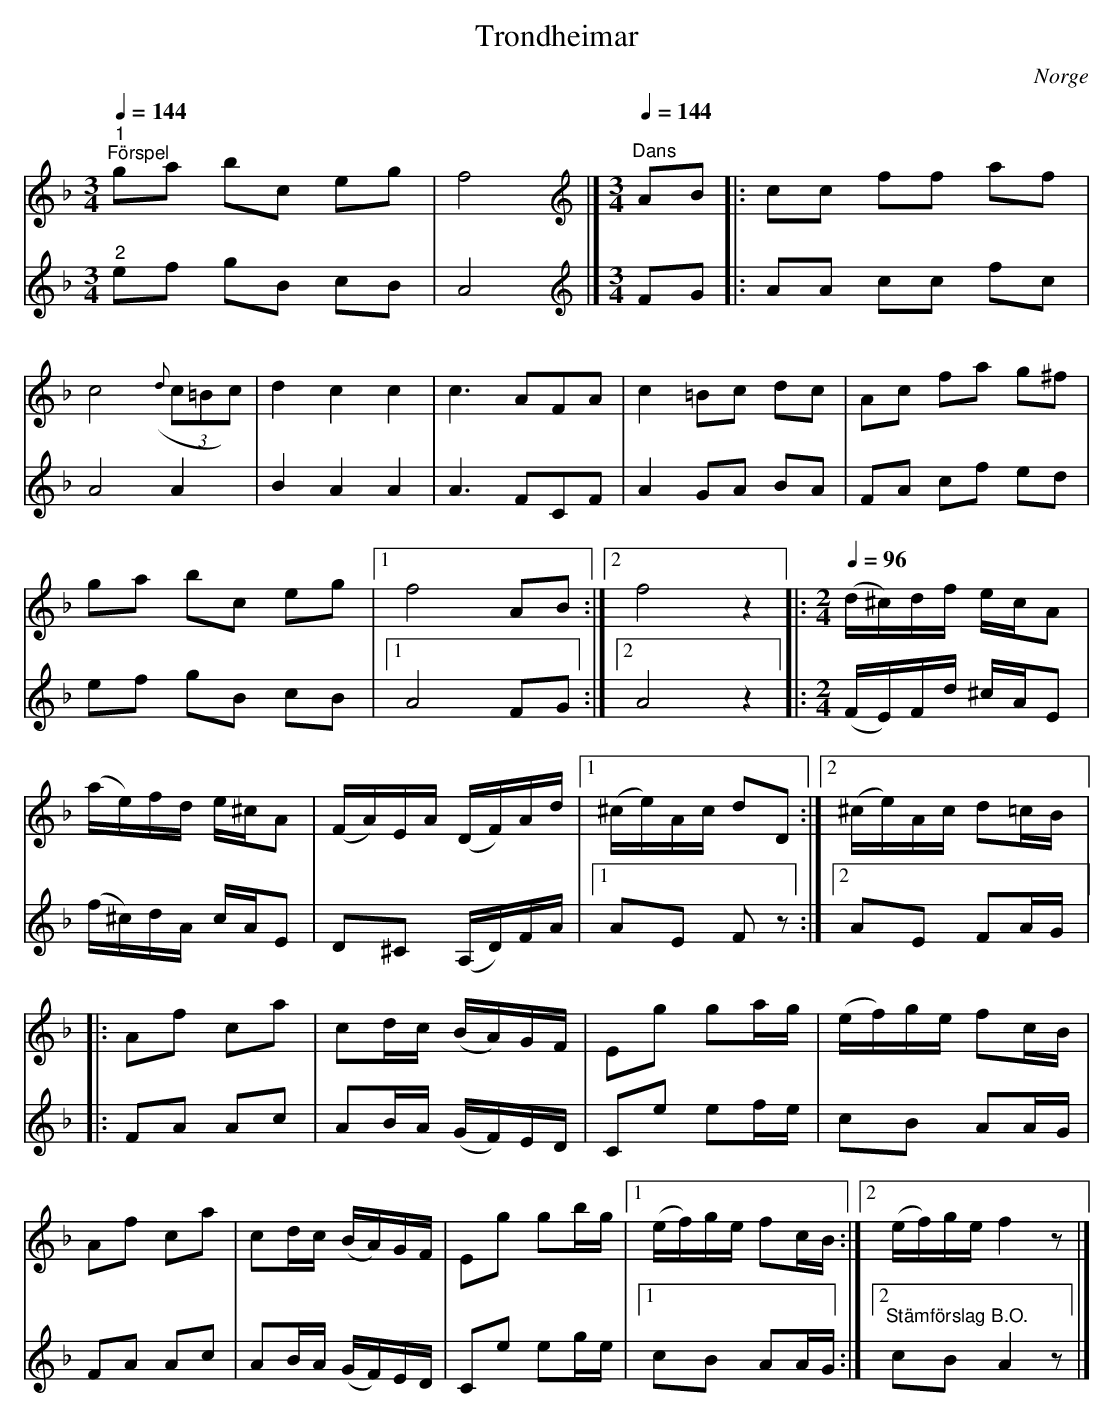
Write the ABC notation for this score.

X:1
T:Trondheimar
O:Norge
L:1/8
Q:1/4=144
M:3/4
K:F
V:1
"^1""^Förspel" ga bc eg | f4 |][K:F][M:3/4][K:treble][Q:1/4=144]"^Dans" AB |: cc ff af |
c4({d} (3c=Bc) | d2 c2 c2 | c3 AFA | c2 =Bc dc | Ac fa g^f |
ga bc eg |1 f4 AB :|2 f4 z2 |: [M:2/4][Q:1/4=96] (d/^c/)d/f/ e/c/A |
(a/e/)f/d/ e/^c/A | (F/A/)E/A/ (D/F/)A/d/ |1 (^c/e/)A/c/ dD :|2 (^c/e/)A/c/ d=c/B/ |:
Af ca | cd/c/ (B/A/)G/F/ | Eg ga/g/ | (e/f/)g/e/ fc/B/ |
Af ca | cd/c/ (B/A/)G/F/ | Eg gb/g/ |1 (e/f/)g/e/ fc/B/ :|2 (e/f/)g/e/ f2 z |]
V:2
"^2" ef gB cB | A4 |][K:F][M:3/4][K:treble] FG |: AA cc fc | A4 A2 | B2 A2 A2 | A3 FCF | A2 GA BA |
FA cf ed | ef gB cB |1 A4 FG :|2 A4 z2 |:[M:2/4] (F/E/)F/d/ ^c/A/E | (f/^c/)d/A/ c/A/E |
D^C (A,/D/)F/A/ |1 AE F z :|2 AE FA/G/ |: FA Ac | AB/A/ (G/F/)E/D/ | Ce ef/e/ | cB AA/G/ | FA Ac |
AB/A/ (G/F/)E/D/ | Ce eg/e/ |1 cB AA/G/ :|2"^Stämförslag B.O." cB A2 z |]
